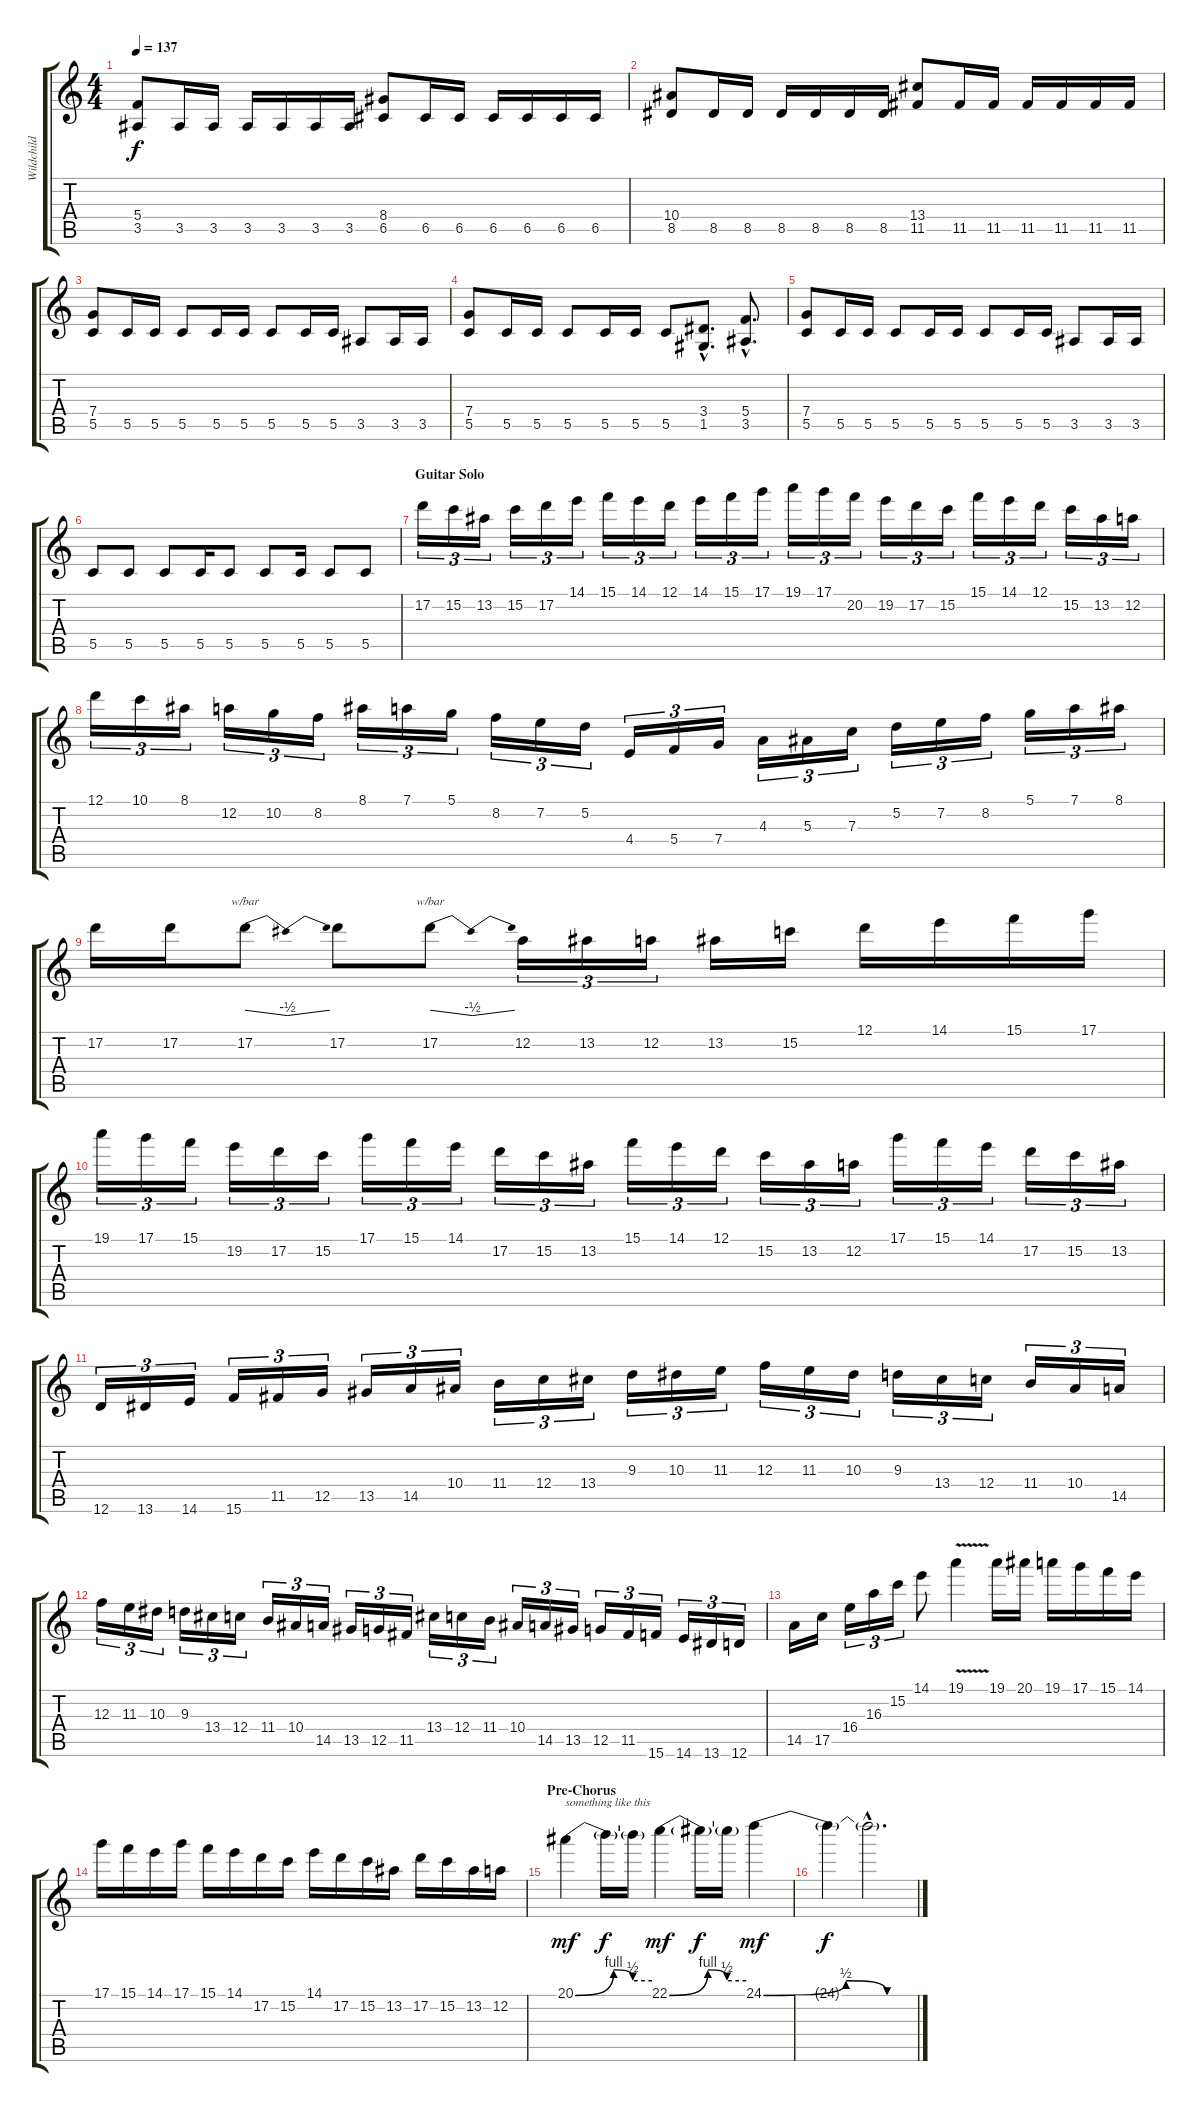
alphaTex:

\track ("Wildchild" "Wildchild") {instrument distortionguitar}
\staff {score tabs}
\tuning (D4 A3 F3 C3 G2 D2) {hide}
\ts (4 4)
\tempo 137
\clef g2
\ks c
(5.4 3.5).8{dy f} 3.5.16 3.5.16 3.5.16 3.5.16 3.5.16 3.5.16 (8.4 6.5).8 6.5.16 6.5.16 6.5.16 6.5.16 6.5.16 6.5.16 |
(10.4 8.5).8 8.5.16 8.5.16 8.5.16 8.5.16 8.5.16 8.5.16 (13.4 11.5).8 11.5.16 11.5.16 11.5.16 11.5.16 11.5.16 11.5.16 |
(7.4 5.5).8 5.5.16 5.5.16 5.5.8 5.5.16 5.5.16 5.5.8 5.5.16 5.5.16 3.5.8 3.5.16 3.5.16 |
(7.4 5.5).8 5.5.16 5.5.16 5.5.8 5.5.16 5.5.16 5.5.8 (3.4{hac} 1.5{hac}).8{d} (5.4{hac} 3.5{hac}).8{d} |
(7.4 5.5).8 5.5.16 5.5.16 5.5.8 5.5.16 5.5.16 5.5.8 5.5.16 5.5.16 3.5.8 3.5.16 3.5.16 |
5.5.8 5.5.8 5.5.8 5.5.16 5.5.8 5.5.8 5.5.16 5.5.8 5.5.8 |
\section ("" "Guitar Solo")
17.2.16{tu (3 2)} 15.2.16{tu (3 2)} 13.2.16{tu (3 2)} 15.2.16{tu (3 2)} 17.2.16{tu (3 2)} 14.1.16{tu (3 2)} 15.1.16{tu (3 2)} 14.1.16{tu (3 2)} 12.1.16{tu (3 2)} 14.1.16{tu (3 2)} 15.1.16{tu (3 2)} 17.1.16{tu (3 2)} 19.1.16{tu (3 2)} 17.1.16{tu (3 2)} 20.2.16{tu (3 2)} 19.2.16{tu (3 2)} 17.2.16{tu (3 2)} 15.2.16{tu (3 2)} 15.1.16{tu (3 2)} 14.1.16{tu (3 2)} 12.1.16{tu (3 2)} 15.2.16{tu (3 2)} 13.2.16{tu (3 2)} 12.2.16{tu (3 2)} |
12.1.16{tu (3 2)} 10.1.16{tu (3 2)} 8.1.16{tu (3 2)} 12.2.16{tu (3 2)} 10.2.16{tu (3 2)} 8.2.16{tu (3 2)} 8.1.16{tu (3 2)} 7.1.16{tu (3 2)} 5.1.16{tu (3 2)} 8.2.16{tu (3 2)} 7.2.16{tu (3 2)} 5.2.16{tu (3 2)} 4.4.16{tu (3 2)} 5.4.16{tu (3 2)} 7.4.16{tu (3 2)} 4.3.16{tu (3 2)} 5.3.16{tu (3 2)} 7.3.16{tu (3 2)} 5.2.16{tu (3 2)} 7.2.16{tu (3 2)} 8.2.16{tu (3 2)} 5.1.16{tu (3 2)} 7.1.16{tu (3 2)} 8.1.16{tu (3 2)} |
17.2.16 17.2.16 17.2.8{tbe (dip default 0 0 30 -2 60 0)} 17.2.8 17.2.8{tbe (dip default 0 0 30 -2 60 0)} 12.2.16{tu (3 2)} 13.2.16{tu (3 2)} 12.2.16{tu (3 2)} 13.2.16 15.2.16 12.1.16 14.1.16 15.1.16 17.1.16 |
19.1.16{tu (3 2)} 17.1.16{tu (3 2)} 15.1.16{tu (3 2)} 19.2.16{tu (3 2)} 17.2.16{tu (3 2)} 15.2.16{tu (3 2)} 17.1.16{tu (3 2)} 15.1.16{tu (3 2)} 14.1.16{tu (3 2)} 17.2.16{tu (3 2)} 15.2.16{tu (3 2)} 13.2.16{tu (3 2)} 15.1.16{tu (3 2)} 14.1.16{tu (3 2)} 12.1.16{tu (3 2)} 15.2.16{tu (3 2)} 13.2.16{tu (3 2)} 12.2.16{tu (3 2)} 17.1.16{tu (3 2)} 15.1.16{tu (3 2)} 14.1.16{tu (3 2)} 17.2.16{tu (3 2)} 15.2.16{tu (3 2)} 13.2.16{tu (3 2)} |
12.6.16{tu (3 2)} 13.6.16{tu (3 2)} 14.6.16{tu (3 2)} 15.6.16{tu (3 2)} 11.5.16{tu (3 2)} 12.5.16{tu (3 2)} 13.5.16{tu (3 2)} 14.5.16{tu (3 2)} 10.4.16{tu (3 2)} 11.4.16{tu (3 2)} 12.4.16{tu (3 2)} 13.4.16{tu (3 2)} 9.3.16{tu (3 2)} 10.3.16{tu (3 2)} 11.3.16{tu (3 2)} 12.3.16{tu (3 2)} 11.3.16{tu (3 2)} 10.3.16{tu (3 2)} 9.3.16{tu (3 2)} 13.4.16{tu (3 2)} 12.4.16{tu (3 2)} 11.4.16{tu (3 2)} 10.4.16{tu (3 2)} 14.5.16{tu (3 2)} |
12.3.16{tu (3 2)} 11.3.16{tu (3 2)} 10.3.16{tu (3 2)} 9.3.16{tu (3 2)} 13.4.16{tu (3 2)} 12.4.16{tu (3 2)} 11.4.16{tu (3 2)} 10.4.16{tu (3 2)} 14.5.16{tu (3 2)} 13.5.16{tu (3 2)} 12.5.16{tu (3 2)} 11.5.16{tu (3 2)} 13.4.16{tu (3 2)} 12.4.16{tu (3 2)} 11.4.16{tu (3 2)} 10.4.16{tu (3 2)} 14.5.16{tu (3 2)} 13.5.16{tu (3 2)} 12.5.16{tu (3 2)} 11.5.16{tu (3 2)} 15.6.16{tu (3 2)} 14.6.16{tu (3 2)} 13.6.16{tu (3 2)} 12.6.16{tu (3 2)} |
14.5.16 17.5.16 16.4.16{tu (3 2)} 16.3.16{tu (3 2)} 15.2.16{tu (3 2)} 14.1.8 19.1{v}.4 19.1.16 20.1.16 19.1.16 17.1.16 15.1.16 14.1.16 |
17.1.16 15.1.16 14.1.16 17.1.16 15.1.16 14.1.16 17.2.16 15.2.16 14.1.16 17.2.16 15.2.16 13.2.16 17.2.16 15.2.16 13.2.16 12.2.16 |
\section ("" "Pre-Chorus")
20.1{be (custom 0 0 30 4 45 2 60 2)}.4{txt "something like this" dy mf} 20.1{t}.16{dy f} 20.1{t}.16 22.1{be (custom 0 0 30 4 45 2 60 2)}.4{dy mf} 22.1{t}.16{dy f} 22.1{t}.16 24.1{be (custom 0 0 32 2 48 0 60 0)}.4{dy mf} |
24.1{t}.4{dy f volume 6} 24.1{hac t}.2{d}
